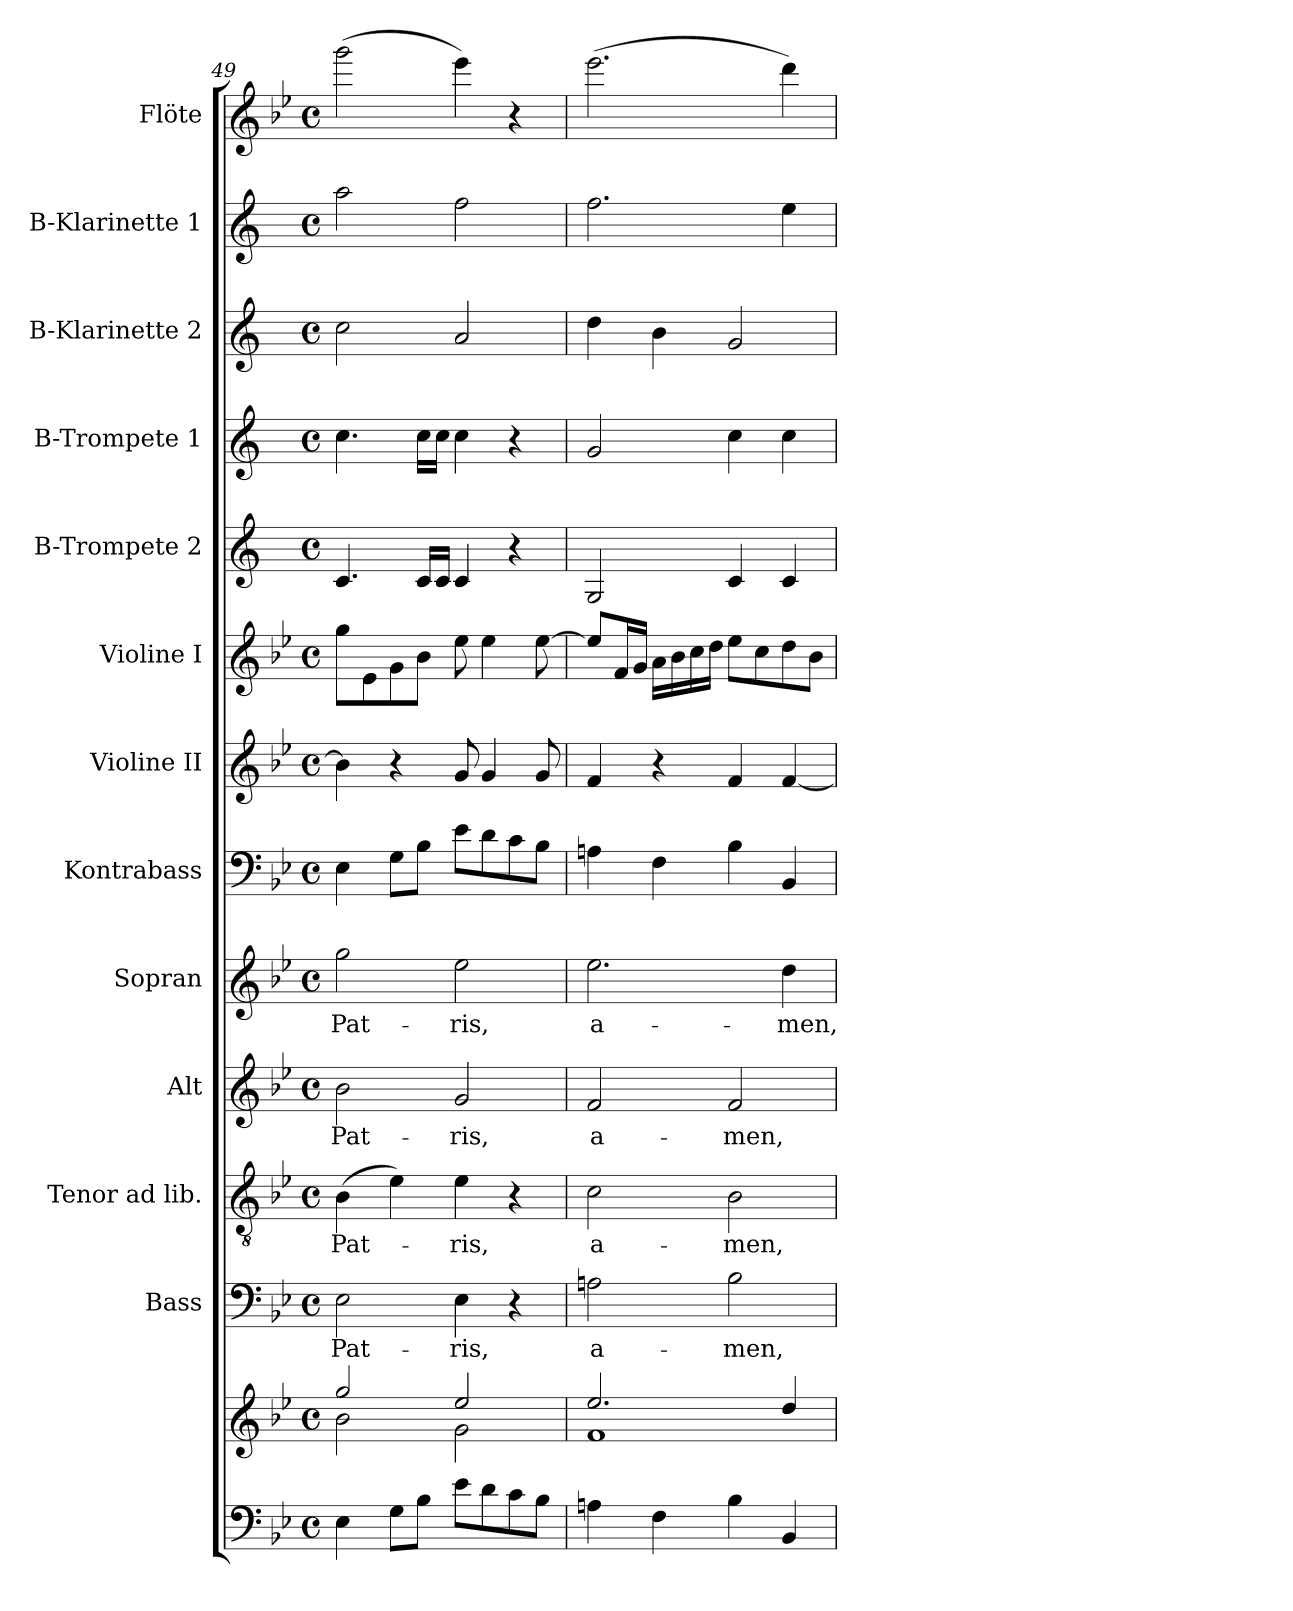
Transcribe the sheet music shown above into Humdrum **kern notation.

**kern	**kern	**kern	**text	**kern	**text	**kern	**text	**kern	**text	**kern	**kern	**kern	**kern	**kern	**kern	**kern	**kern
*part13	*part13	*part12	*part12	*part11	*part11	*part10	*part10	*part9	*part9	*part8	*part7	*part6	*part5	*part4	*part3	*part2	*part1
*staff14	*staff13	*staff12	*staff12	*staff11	*staff11	*staff10	*staff10	*staff9	*staff9	*staff8	*staff7	*staff6	*staff5	*staff4	*staff3	*staff2	*staff1
*	*	*I"Bass	*	*I"Tenor ad lib.	*	*I"Alt	*	*I"Sopran	*	*I"Kontrabass	*I"Violine II	*I"Violine I	*I"B-Trompete 2	*I"B-Trompete 1	*I"B-Klarinette 2	*I"B-Klarinette 1	*I"Flöte
*	*	*I'B.	*	*I'T.	*	*I'A.	*	*I'S.	*	*I'Kb.	*I'Vl. II	*I'Vl. I	*I'B Trp. 2	*I'B Trp. 1	*I'B Kl. 2	*I'B Kl. 1	*I'Fl.
*clefF4	*clefG2	*clefF4	*	*clefGv2	*	*clefG2	*	*clefG2	*	*clefF4	*clefG2	*clefG2	*clefG2	*clefG2	*clefG2	*clefG2	*clefG2
*	*	*	*	*	*	*	*	*	*	*ITrd7c12	*	*	*ITrd1c2	*ITrd1c2	*ITrd1c2	*ITrd1c2	*
*k[b-e-]	*k[b-e-]	*k[b-e-]	*	*k[b-e-]	*	*k[b-e-]	*	*k[b-e-]	*	*k[b-e-]	*k[b-e-]	*k[b-e-]	*k[b-e-]	*k[b-e-]	*k[b-e-]	*k[b-e-]	*k[b-e-]
*B-:	*B-:	*B-:	*	*B-:	*	*B-:	*	*B-:	*	*B-:	*B-:	*B-:	*B-:	*B-:	*B-:	*B-:	*B-:
*M4/4	*M4/4	*M4/4	*	*M4/4	*	*M4/4	*	*M4/4	*	*M4/4	*M4/4	*M4/4	*M4/4	*M4/4	*M4/4	*M4/4	*M4/4
*met(c)	*met(c)	*met(c)	*	*met(c)	*	*met(c)	*	*met(c)	*	*met(c)	*met(c)	*met(c)	*met(c)	*met(c)	*met(c)	*met(c)	*met(c)
=49	=49	=49	=49	=49	=49	=49	=49	=49	=49	=49	=49	=49	=49	=49	=49	=49	=49
*	*^	*	*	*	*	*	*	*	*	*	*	*	*	*	*	*	*
!	!	!	!	!LO:LY:b	!	!LO:LY:b	!	!LO:LY:b	!	!LO:LY:b	!	!	!	!	!	!	!	!
4E-\	2gg/	2b-\	2E-\	Pat-	(>4B-\	Pat-	2b-\	Pat-	2gg\	Pat-	4EE-\	4b-\]	8gg\L	4.B-/	4.b-\	2b-\	2gg\	(>2ggg\
.	.	.	.	.	.	.	.	.	.	.	.	.	8e-\	.	.	.	.	.
8G\L	.	.	.	.	4e-\)	.	.	.	.	.	8GG\L	4r	8g\	.	.	.	.	.
8B-\J	.	.	.	.	.	.	.	.	.	.	8BB-\J	.	8b-\J	16B-/LL	16b-\LL	.	.	.
.	.	.	.	.	.	.	.	.	.	.	.	.	.	16B-/JJ	16b-\JJ	.	.	.
!	!	!	!	!LO:LY:b	!	!LO:LY:b	!	!LO:LY:b	!	!LO:LY:b	!	!	!	!	!	!	!	!
8e-\L	2ee-/	2g\	4E-\	-ris,	4e-\	-ris,	2g/	-ris,	2ee-\	-ris,	8E-\L	8g/	8ee-\	4B-/	4b-\	2g/	2ee-\	4eee-\)
8d\	.	.	.	.	.	.	.	.	.	.	8D\	4g/	4ee-\	.	.	.	.	.
8c\	.	.	4r	.	4r	.	.	.	.	.	8C\	.	.	4r	4r	.	.	4r
8B-\J	.	.	.	.	.	.	.	.	.	.	8BB-\J	8g/	[8ee-\	.	.	.	.	.
=50	=50	=50	=50	=50	=50	=50	=50	=50	=50	=50	=50	=50	=50	=50	=50	=50	=50	=50
!	!	!	!	!LO:LY:b	!	!LO:LY:b	!	!LO:LY:b	!	!LO:LY:b	!	!	!	!	!	!	!	!
4An\	2.ee-/	1f	2An\	a-	2c\	a-	2f/	a-	2.ee-\	a-	4AAn\	4f/	8ee-/L]	2F/	2f/	4cc\	2.ee-\	(>2.eee-\
.	.	.	.	.	.	.	.	.	.	.	.	.	16f/L	.	.	.	.	.
.	.	.	.	.	.	.	.	.	.	.	.	.	16g/JJ	.	.	.	.	.
4F\	.	.	.	.	.	.	.	.	.	.	4FF\	4r	16a\LL	.	.	4a\	.	.
.	.	.	.	.	.	.	.	.	.	.	.	.	16b-\	.	.	.	.	.
.	.	.	.	.	.	.	.	.	.	.	.	.	16cc\	.	.	.	.	.
.	.	.	.	.	.	.	.	.	.	.	.	.	16dd\JJ	.	.	.	.	.
!	!	!	!	!LO:LY:b	!	!LO:LY:b	!	!LO:LY:b	!	!	!	!	!	!	!	!	!	!
4B-\	.	.	2B-\	-men,	2B-\	-men,	2f/	-men,	.	.	4BB-\	4f/	8ee-\L	4B-/	4b-\	2f/	.	.
.	.	.	.	.	.	.	.	.	.	.	.	.	8cc\	.	.	.	.	.
!	!	!	!	!	!	!	!	!	!	!LO:LY:b	!	!	!	!	!	!	!	!
4BB-/	4dd/	.	.	.	.	.	.	.	4dd\	-men,	4BBB-/	[4f/	8dd\	4B-/	4b-\	.	4dd\	4ddd\)
.	.	.	.	.	.	.	.	.	.	.	.	.	8b-\J	.	.	.	.	.
*	*v	*v	*	*	*	*	*	*	*	*	*	*	*	*	*	*	*	*
=	=	=	=	=	=	=	=	=	=	=	=	=	=	=	=	=	=
*-	*-	*-	*-	*-	*-	*-	*-	*-	*-	*-	*-	*-	*-	*-	*-	*-	*-
